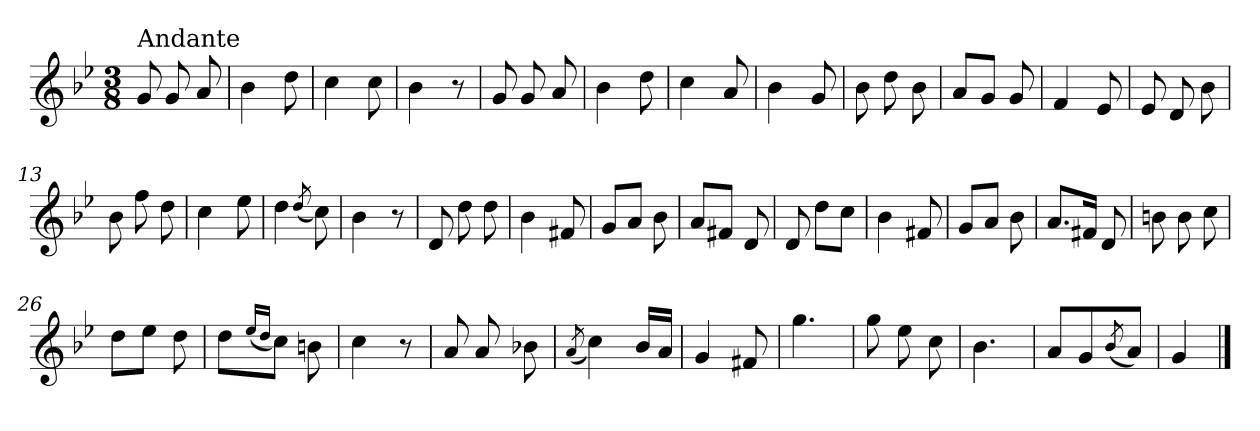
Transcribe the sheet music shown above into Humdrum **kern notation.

**kern
*part1
*staff1
*clefG2
*k[b-e-]
*g:
*M3/8
=1
!LO:TX:a:t=Andante
8g/
8g/
8a/
=2
4b-\
8dd\
=3
4cc\
8cc\
=4
4b-\
8r
=5
8g/
8g/
8a/
=6
4b-\
8dd\
=7
4cc\
8a/
=8
4b-\
8g/
=9
8b-\
8dd\
8b-\
=10
8a/L
8g/J
8g/
=11
4f/
8e-/
!!LO:LB:g=z
=12
8e-/
8d/
8b-\
=13
8b-\
8ff\
8dd\
=14
4cc\
8ee-\
=15
4dd\
(<8qdd/
8cc\)
=16
4b-\
8r
=17
8d/
8dd\
8dd\
=18
4b-\
8f#X/
=19
8g/L
8a/J
8b-\
=20
8a/L
8f#X/J
8d/
=21
8d/
8dd\L
8cc\J
=22
4b-\
8f#X/
=23
8g/L
8a/J
8b-\
!!LO:LB:g=z
=24
8.a/L
16f#X/Jk
8d/
=25
8bn\
8b\
8cc\
=26
8dd\L
8ee-\J
8dd\
=27
8dd\L
(<16qee-/LL
16qdd/JJ
8cc\J)
8bn\
=28
4cc\
8r
=29
8a/
8a/
8b-X\
=30
(<8qa/
4cc\)
16b-/LL
16a/JJ
=31
4g/
8f#X/
=32
4.gg\
=33
8gg\
8ee-\
8cc\
=34
4.b-\
!!LO:LB:g=z
=35
8a/L
8g/
(<8qb-/
8a/J)
=36
4g/
==
*-
